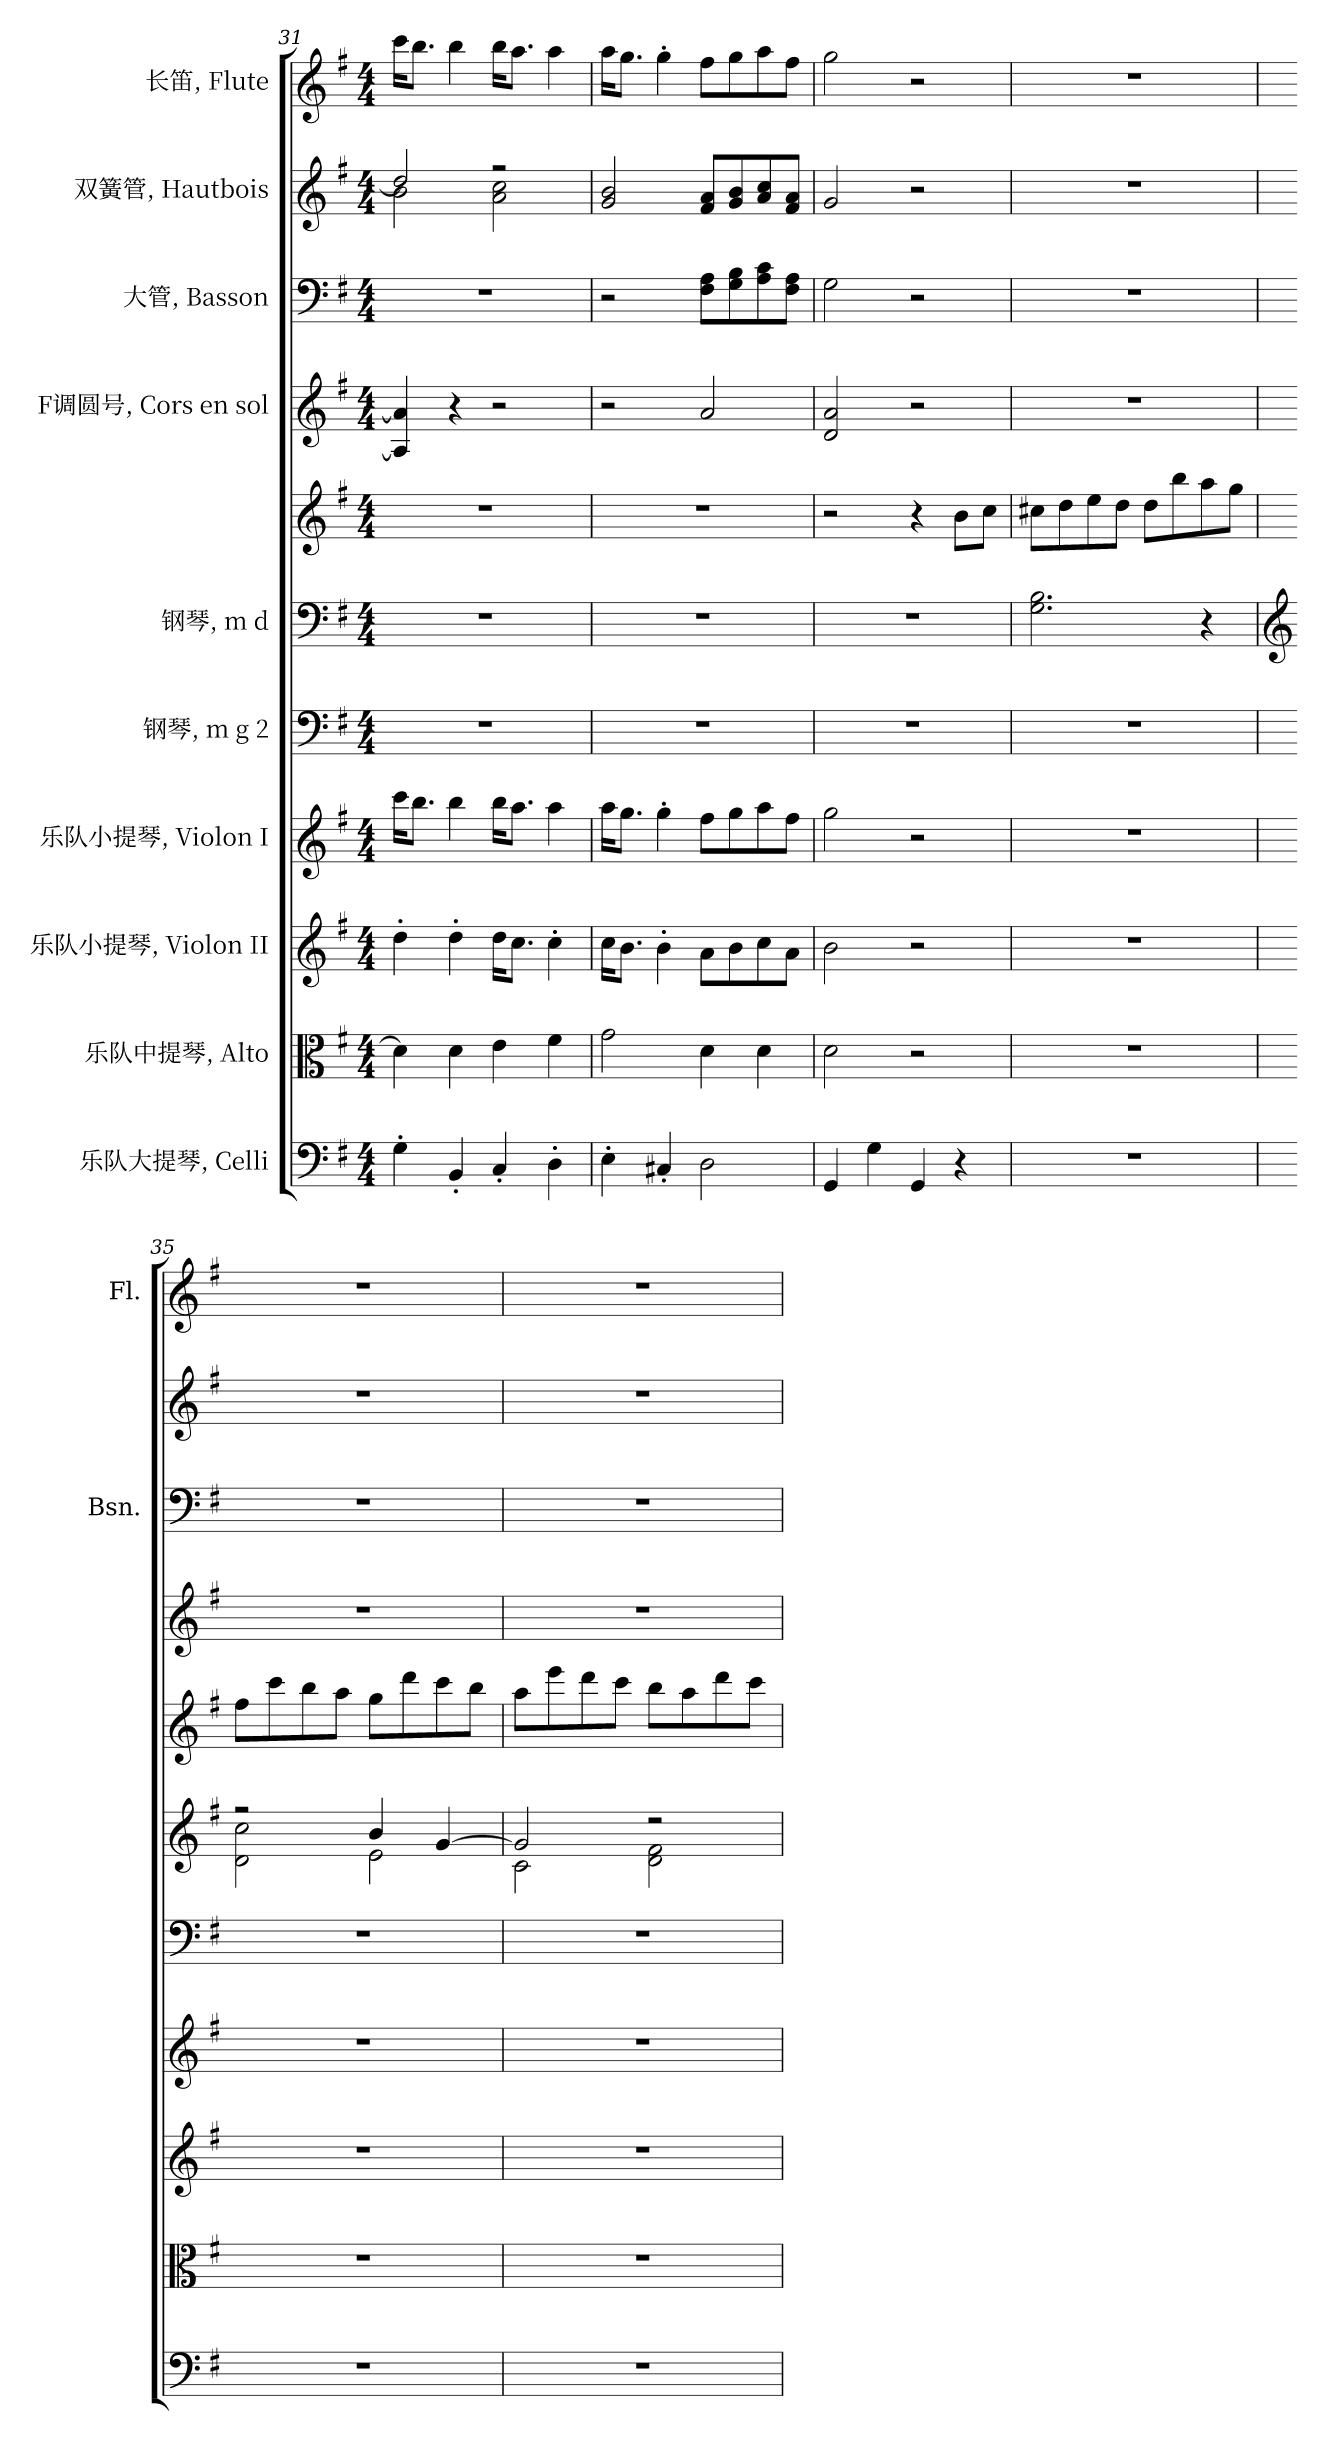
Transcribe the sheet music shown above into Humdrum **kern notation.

**kern	**kern	**kern	**kern	**kern	**kern	**kern	**kern	**kern	**kern	**kern
*part10	*part9	*part8	*part7	*part6	*part5	*part5	*part4	*part3	*part2	*part1
*staff11	*staff10	*staff9	*staff8	*staff7	*staff6	*staff5	*staff4	*staff3	*staff2	*staff1
*I"乐队大提琴, Celli	*I"乐队中提琴, Alto	*I"乐队小提琴, Violon II	*I"乐队小提琴, Violon I	*I"钢琴, m g 2	*I"钢琴, m d	*	*I"F调圆号, Cors en sol	*I"大管, Basson	*I"双簧管, Hautbois	*I"长笛, Flute
*	*	*	*	*	*	*	*	*I'Bsn.	*	*I'Fl.
*clefF4	*clefC3	*clefG2	*clefG2	*clefF4	*clefF4	*clefG2	*clefG2	*clefF4	*clefG2	*clefG2
*	*	*	*	*	*	*	*ITrd4c7	*	*	*
*k[f#]	*k[f#]	*k[f#]	*k[f#]	*k[f#]	*k[f#]	*k[f#]	*k[]	*k[f#]	*k[f#]	*k[f#]
*M4/4	*M4/4	*M4/4	*M4/4	*M4/4	*M4/4	*M4/4	*M4/4	*M4/4	*M4/4	*M4/4
=31	=31	=31	=31	=31	=31	=31	=31	=31	=31	=31
*	*	*	*	*	*	*	*	*	*^	*
4G'\	4d\]	4dd'\	16ccc\KL	1r	1r	1r	4D/] 4d/]	1r	2dd/]	2b\	16ccc\KL
.	.	.	8.bb\J	.	.	.	.	.	.	.	8.bb\J
4BB'/	4d\	4dd'\	4bb\	.	.	.	4r	.	.	.	4bb\
4C'/	4e\	16dd\KL	16bb\KL	.	.	.	2r	.	2r	2a\ 2cc\	16bb\KL
.	.	8.cc\J	8.aa\J	.	.	.	.	.	.	.	8.aa\J
4D'\	4f#\	4cc'\	4aa\	.	.	.	.	.	.	.	4aa\
*	*	*	*	*	*	*	*	*	*v	*v	*
=32	=32	=32	=32	=32	=32	=32	=32	=32	=32	=32
4E'\	2g\	16cc\KL	16aa\KL	1r	1r	1r	2r	2r	2g/ 2b/	16aa\KL
.	.	8.b\J	8.gg\J	.	.	.	.	.	.	8.gg\J
4C#X'/	.	4b'\	4gg'\	.	.	.	.	.	.	4gg'\
2D\	4d\	8a\L	8ff#\L	.	.	.	2d/	8F#\ 8A\L	8f#/ 8a/L	8ff#\L
.	.	8b\	8gg\	.	.	.	.	8G\ 8B\	8g/ 8b/	8gg\
.	4d\	8cc\	8aa\	.	.	.	.	8A\ 8c\	8a/ 8cc/	8aa\
.	.	8a\J	8ff#\J	.	.	.	.	8F#\ 8A\J	8f#/ 8a/J	8ff#\J
!!LO:PB:g=z
=33	=33	=33	=33	=33	=33	=33	=33	=33	=33	=33
4GG/	2d\	2b\	2gg\	1r	1r	2r	2G/ 2d/	2G\	2g/	2gg\
4G\	.	.	.	.	.	.	.	.	.	.
4GG/	2r	2r	2r	.	.	4r	2r	2r	2r	2r
4r	.	.	.	.	.	8b\L	.	.	.	.
.	.	.	.	.	.	8cc\J	.	.	.	.
=34	=34	=34	=34	=34	=34	=34	=34	=34	=34	=34
1r	1r	1r	1r	1r	2.G\ 2.B\	8cc#X\L	1r	1r	1r	1r
.	.	.	.	.	.	8dd\	.	.	.	.
.	.	.	.	.	.	8ee\	.	.	.	.
.	.	.	.	.	.	8dd\J	.	.	.	.
.	.	.	.	.	.	8dd\L	.	.	.	.
.	.	.	.	.	.	8bb\	.	.	.	.
.	.	.	.	.	4r	8aa\	.	.	.	.
.	.	.	.	.	.	8gg\J	.	.	.	.
=35	=35	=35	=35	=35	=35	=35	=35	=35	=35	=35
*	*	*	*	*	*clefG2	*	*	*	*	*
*	*	*	*	*	*^	*	*	*	*	*
1r	1r	1r	1r	1r	2r	2d\ 2cc\	8ff#\L	1r	1r	1r	1r
.	.	.	.	.	.	.	8ccc\	.	.	.	.
.	.	.	.	.	.	.	8bb\	.	.	.	.
.	.	.	.	.	.	.	8aa\J	.	.	.	.
.	.	.	.	.	4b/	2e\	8gg\L	.	.	.	.
.	.	.	.	.	.	.	8ddd\	.	.	.	.
.	.	.	.	.	[4g/	.	8ccc\	.	.	.	.
.	.	.	.	.	.	.	8bb\J	.	.	.	.
=36	=36	=36	=36	=36	=36	=36	=36	=36	=36	=36	=36
1r	1r	1r	1r	1r	2g/]	2c\	8aa\L	1r	1r	1r	1r
.	.	.	.	.	.	.	8eee\	.	.	.	.
.	.	.	.	.	.	.	8ddd\	.	.	.	.
.	.	.	.	.	.	.	8ccc\J	.	.	.	.
.	.	.	.	.	2r	2d\ 2f#\	8bb\L	.	.	.	.
.	.	.	.	.	.	.	8aa\	.	.	.	.
.	.	.	.	.	.	.	8ddd\	.	.	.	.
.	.	.	.	.	.	.	8ccc\J	.	.	.	.
*	*	*	*	*	*v	*v	*	*	*	*	*
=	=	=	=	=	=	=	=	=	=	=
*-	*-	*-	*-	*-	*-	*-	*-	*-	*-	*-
